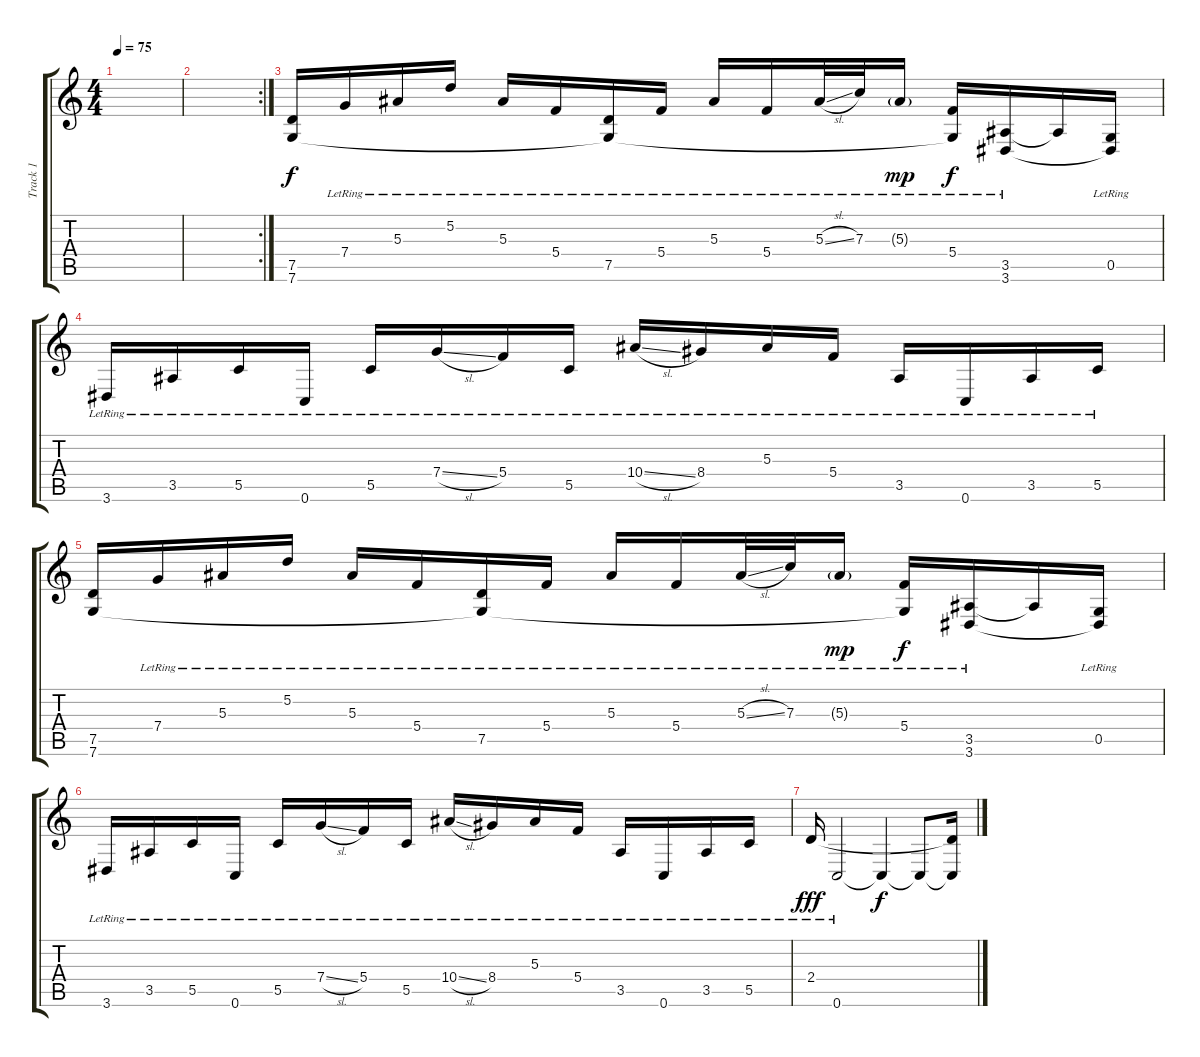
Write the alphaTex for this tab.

\track ("Track 1" "Track 1") {instrument electricguitarclean}
\staff {score tabs}
\tuning (D4 A3 F3 C3 G2 C2) {hide}
\ts (4 4)
\tempo 75
\clef g2
\ks c
|
\rc 2
|
(7.5 7.6).16 7.4{lr}.16 5.3{lr}.16 5.2{lr}.16 5.3{lr}.16 5.4{lr}.16 (7.5{lr} 7.6{t}).16 5.4{lr}.16 5.3{lr}.16 5.4{lr}.16 5.3{sl lr}.32 7.3{lr}.32 5.3{g lr}.16{dy mp} (5.4{lr} 7.6{t}).16{dy f} (3.5{lr} 3.6{lr}).16 3.5{t}.16 (0.5{lr} 3.6{t}).16 |
3.6{lr}.16 3.5{lr}.16 5.5{lr}.16 0.6{lr}.16 5.5{lr}.16 7.4{sl lr}.16 5.4{lr}.16 5.5{lr}.16 10.4{sl lr}.16 8.4{lr}.16 5.3{lr}.16 5.4{lr}.16 3.5{lr}.16 0.6{lr}.16 3.5{lr}.16 5.5{lr}.16 |
(7.5 7.6).16 7.4{lr}.16 5.3{lr}.16 5.2{lr}.16 5.3{lr}.16 5.4{lr}.16 (7.5{lr} 7.6{t}).16 5.4{lr}.16 5.3{lr}.16 5.4{lr}.16 5.3{sl lr}.32 7.3{lr}.32 5.3{g lr}.16{dy mp} (5.4{lr} 7.6{t}).16{dy f} (3.5{lr} 3.6{lr}).16 3.5{t}.16 (0.5{lr} 3.6{t}).16 |
3.6{lr}.16 3.5{lr}.16 5.5{lr}.16 0.6{lr}.16 5.5{lr}.16 7.4{sl lr}.16 5.4{lr}.16 5.5{lr}.16 10.4{sl lr}.16 8.4{lr}.16 5.3{lr}.16 5.4{lr}.16 3.5{lr}.16 0.6{lr}.16 3.5{lr}.16 5.5{lr}.16 |
2.4{lr}.16{dy fff} 0.6{lr}.2 0.6{t}.4{dy f} 0.6{t}.8 (2.4{t} 0.6{t}).16
